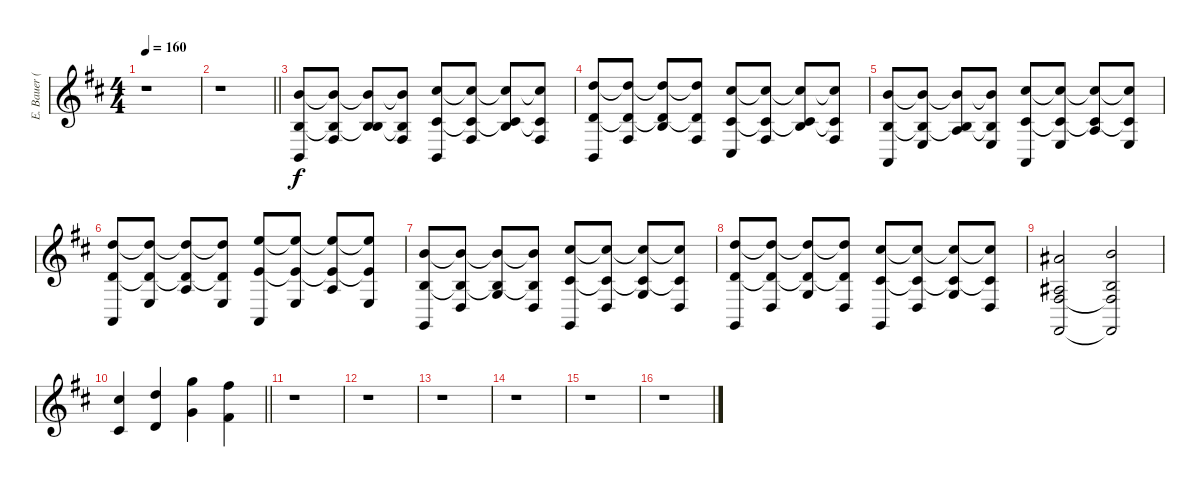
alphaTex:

\track ("E. Bauer (Keyboard)" "E. Bauer (") {instrument acousticgrandpiano}
\staff {score}
\tuning (E4 B3 G3 D3 A2 E2) {hide}
\ts (4 4)
\tempo 160
\clef g2
\ks bminor
r.1{dy f} |
\barLineRight lightlight
r.1 |
(7.1 0.2 2.5).8 (7.1{t} 0.2{t} 4.4).8 (7.1{t} 0.2{t} 4.3).8 (7.1{t} 0.2{t} 4.4).8 (9.1 2.2 2.5).8 (9.1{t} 2.2{t} 4.4).8 (9.1{t} 2.2{t} 4.3).8 (9.1{t} 2.2{t} 4.4).8 |
(10.1 3.2 2.5).8 (10.1{t} 3.2{t} 4.4).8 (10.1{t} 3.2{t} 4.3).8 (10.1{t} 3.2{t} 4.4).8 (9.1 2.2 4.5).8 (9.1{t} 2.2{t} 4.4).8 (9.1{t} 2.2{t} 4.3).8 (9.1{t} 2.2{t} 4.4).8 |
(7.1 0.2 0.5).8 (7.1{t} 0.2{t} 2.4).8 (7.1{t} 0.2{t} 2.3).8 (7.1{t} 0.2{t} 2.4).8 (9.1 2.2 0.5).8 (9.1{t} 2.2{t} 2.4).8 (9.1{t} 2.2{t} 2.3).8 (9.1{t} 2.2{t} 2.4).8 |
(10.1 3.2 0.5).8 (10.1{t} 3.2{t} 2.4).8 (10.1{t} 3.2{t} 2.3).8 (10.1{t} 3.2{t} 2.4).8 (12.1 5.2 0.5).8 (12.1{t} 5.2{t} 2.4).8 (12.1{t} 5.2{t} 2.3).8 (12.1{t} 5.2{t} 2.4).8 |
(7.1 4.3 3.6).8 (7.1{t} 4.3{t} 5.5).8 (7.1{t} 4.3{t} 5.4).8 (7.1{t} 4.3{t} 5.5).8 (9.1 6.3 3.6).8 (9.1{t} 6.3{t} 5.5).8 (9.1{t} 6.3{t} 5.4).8 (9.1{t} 6.3{t} 5.5).8 |
(10.1 7.3 3.6).8 (10.1{t} 7.3{t} 5.5).8 (10.1{t} 7.3{t} 5.4).8 (10.1{t} 7.3{t} 5.5).8 (9.1 6.3 3.6).8 (9.1{t} 6.3{t} 5.5).8 (9.1{t} 6.3{t} 5.4).8 (9.1{t} 6.3{t} 5.5).8 |
(6.1 3.3 4.4 2.6).2 (7.1 4.3 4.4{t} 2.6{t}).2 |
\barLineRight lightlight
(9.1 6.3).4 (10.1 7.3).4 (15.1 12.3).4 (14.1 11.3).4 |
r.1 |
r.1 |
r.1 |
r.1 |
r.1 |
r.1
